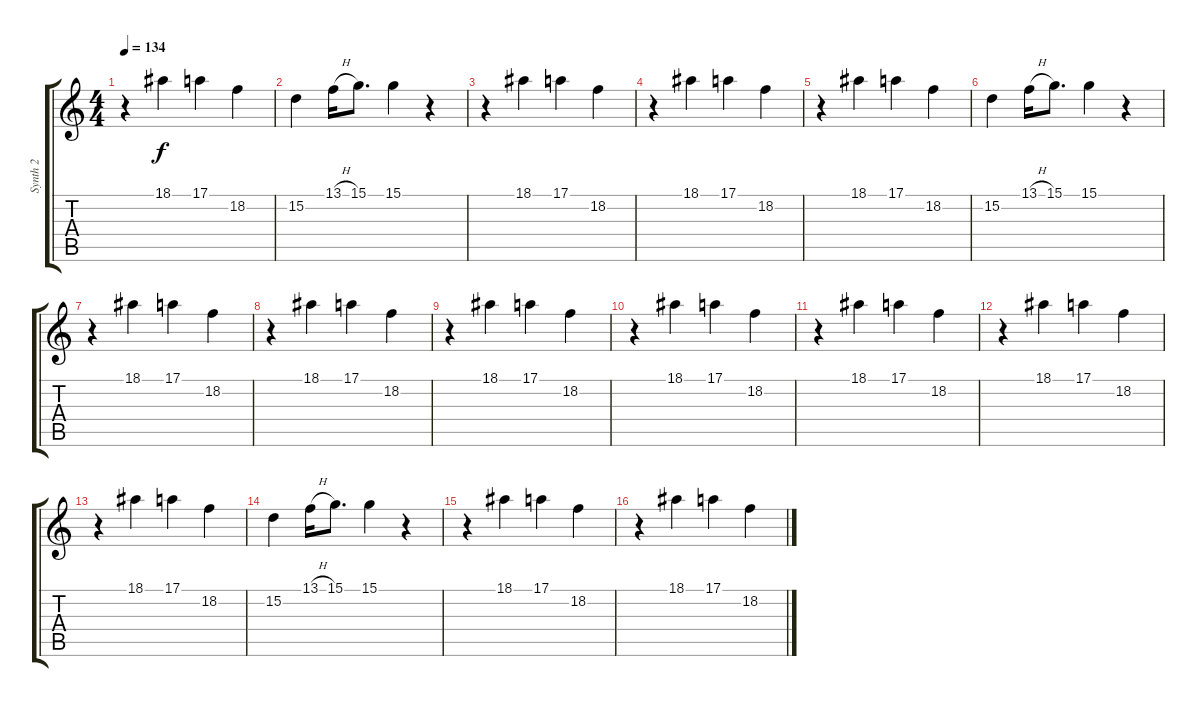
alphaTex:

\track ("Synth 2" "Synth 2") {instrument lead8bassandlead}
\staff {score tabs}
\tuning (E4 B3 G3 D3 A2 E2) {hide}
\ts (4 4)
\tempo 134
\clef g2
\ks c
r.4{dy f} 18.1.4{volume 16} 17.1.4 18.2.4 |
15.2.4 13.1{h}.16 15.1.8{d} 15.1.4 r.4 |
r.4 18.1.4{volume 16} 17.1.4 18.2.4 |
r.4 18.1.4{volume 16} 17.1.4 18.2.4 |
r.4 18.1.4{volume 16} 17.1.4 18.2.4 |
15.2.4 13.1{h}.16 15.1.8{d} 15.1.4 r.4 |
r.4 18.1.4{volume 16} 17.1.4 18.2.4 |
r.4 18.1.4{volume 16} 17.1.4 18.2.4 |
r.4 18.1.4{volume 16} 17.1.4 18.2.4 |
r.4 18.1.4{volume 16} 17.1.4 18.2.4 |
r.4 18.1.4{volume 16} 17.1.4 18.2.4 |
r.4 18.1.4{volume 16} 17.1.4 18.2.4 |
r.4 18.1.4{volume 16} 17.1.4 18.2.4 |
15.2.4 13.1{h}.16 15.1.8{d} 15.1.4 r.4 |
r.4 18.1.4{volume 16} 17.1.4 18.2.4 |
r.4 18.1.4{volume 16} 17.1.4 18.2.4
